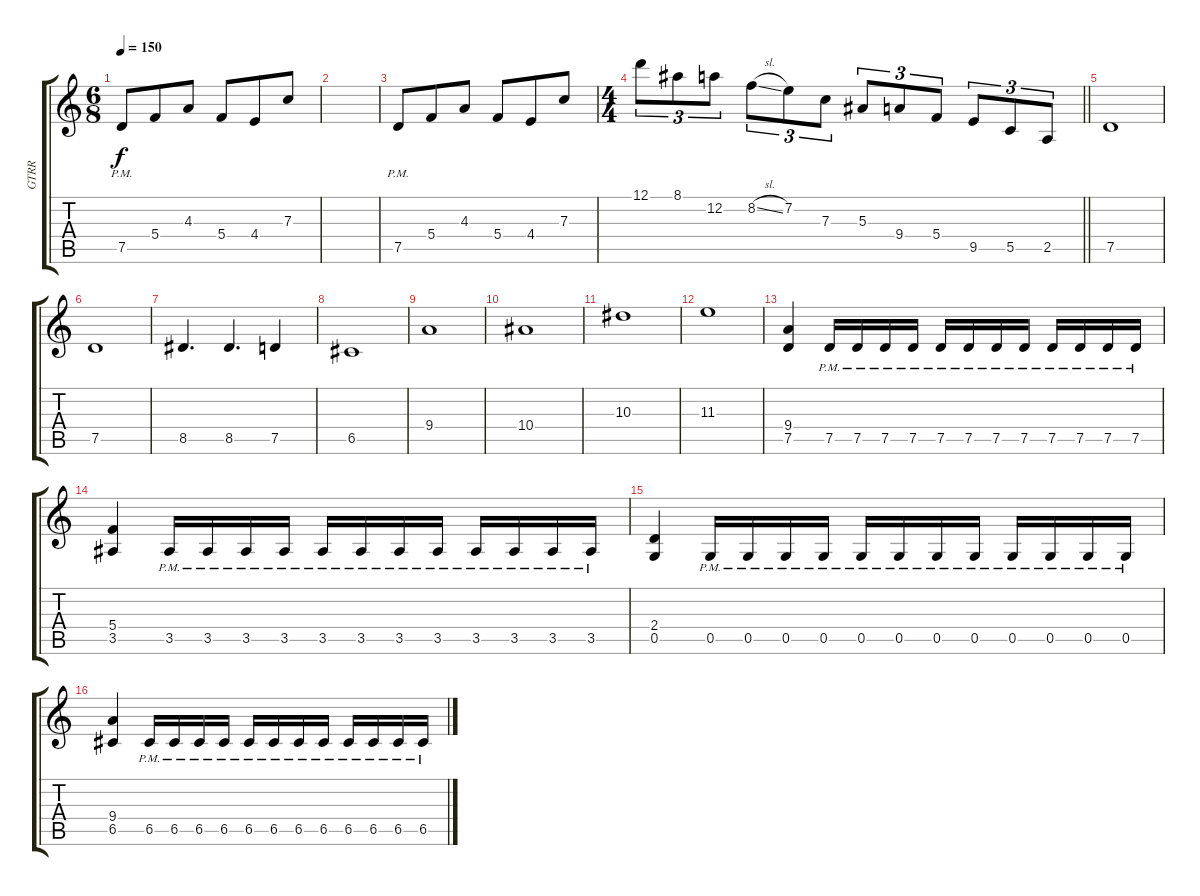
\track ("GTRR" "GTRR") {instrument distortionguitar}
\staff {score tabs}
\tuning (D4 A3 F3 C3 G2 C2) {hide}
\ts (6 8)
\tempo 150
\clef g2
\ks c
7.5{pm}.8{dy f} 5.4.8 4.3.8 5.4.8 4.4.8 7.3.8 |
|
7.5{pm}.8 5.4.8 4.3.8 5.4.8 4.4.8 7.3.8 |
\ts (4 4)
\barLineRight lightlight
12.1.8{tu (3 2)} 8.1.8{tu (3 2)} 12.2.8{tu (3 2)} 8.2{sl}.8{tu (3 2)} 7.2.8{tu (3 2)} 7.3.8{tu (3 2)} 5.3.8{tu (3 2)} 9.4.8{tu (3 2)} 5.4.8{tu (3 2)} 9.5.8{tu (3 2)} 5.5.8{tu (3 2)} 2.5.8{tu (3 2)} |
7.5.1 |
7.5.1 |
8.5.4{d} 8.5.4{d} 7.5.4 |
6.5.1 |
9.4.1 |
10.4.1 |
10.3.1 |
11.3.1 |
(9.4 7.5).4 7.5{pm}.16 7.5{pm}.16 7.5{pm}.16 7.5{pm}.16 7.5{pm}.16 7.5{pm}.16 7.5{pm}.16 7.5{pm}.16 7.5{pm}.16 7.5{pm}.16 7.5{pm}.16 7.5{pm}.16 |
(5.4 3.5).4 3.5{pm}.16 3.5{pm}.16 3.5{pm}.16 3.5{pm}.16 3.5{pm}.16 3.5{pm}.16 3.5{pm}.16 3.5{pm}.16 3.5{pm}.16 3.5{pm}.16 3.5{pm}.16 3.5{pm}.16 |
(2.4 0.5).4 0.5{pm}.16 0.5{pm}.16 0.5{pm}.16 0.5{pm}.16 0.5{pm}.16 0.5{pm}.16 0.5{pm}.16 0.5{pm}.16 0.5{pm}.16 0.5{pm}.16 0.5{pm}.16 0.5{pm}.16 |
(9.4 6.5).4 6.5{pm}.16 6.5{pm}.16 6.5{pm}.16 6.5{pm}.16 6.5{pm}.16 6.5{pm}.16 6.5{pm}.16 6.5{pm}.16 6.5{pm}.16 6.5{pm}.16 6.5{pm}.16 6.5{pm}.16
